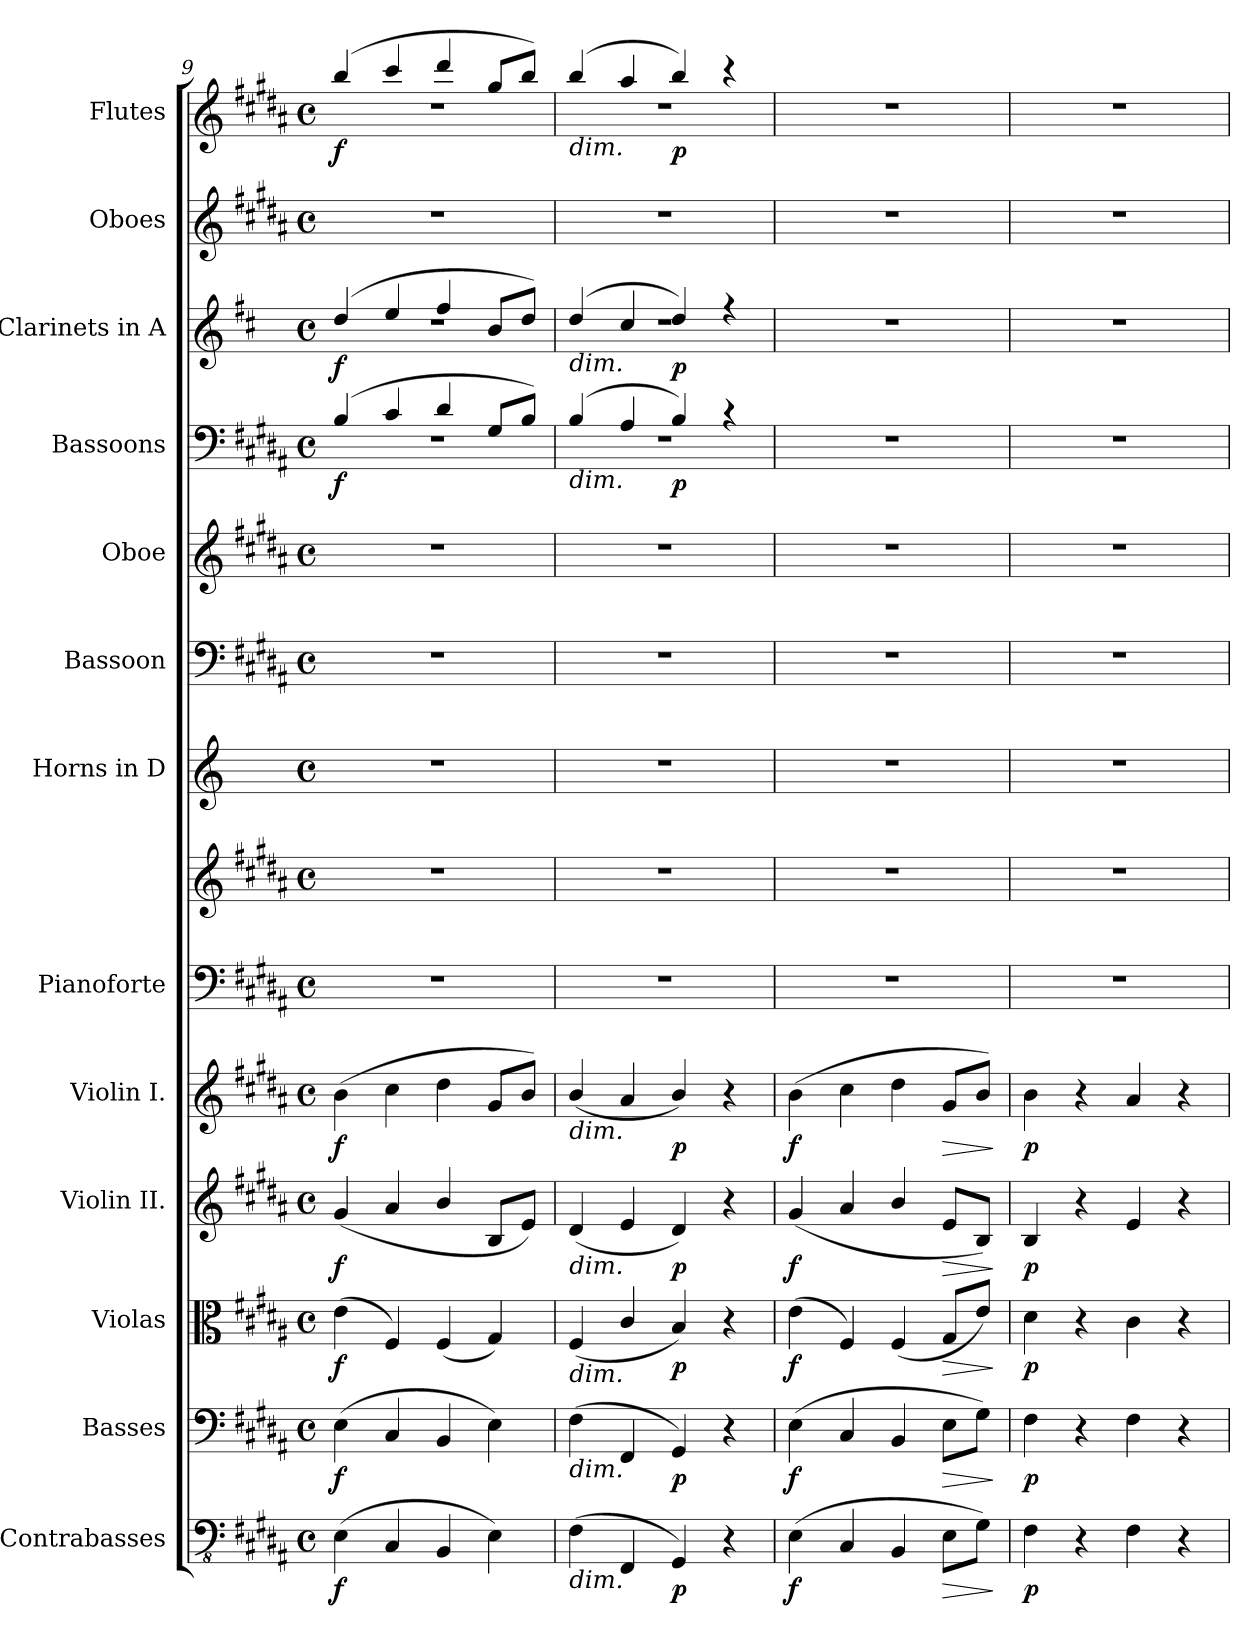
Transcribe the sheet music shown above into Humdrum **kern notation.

**kern	**dynam	**kern	**dynam	**kern	**dynam	**kern	**dynam	**kern	**dynam	**kern	**kern	**kern	**kern	**kern	**kern	**dynam	**kern	**dynam	**kern	**kern	**dynam
*part13	*part13	*part12	*part12	*part11	*part11	*part10	*part10	*part9	*part9	*part8	*part8	*part7	*part6	*part5	*part4	*part4	*part3	*part3	*part2	*part1	*part1
*staff14	*staff14	*staff13	*staff13	*staff12	*staff12	*staff11	*staff11	*staff10	*staff10	*staff9	*staff8	*staff7	*staff6	*staff5	*staff4	*staff4	*staff3	*staff3	*staff2	*staff1	*staff1
*I"Contrabasses	*	*I"Basses	*	*I"Violas	*	*I"Violin II.	*	*I"Violin I.	*	*I"Pianoforte	*	*I"Horns in D	*I"Bassoon	*I"Oboe	*I"Bassoons	*	*I"Clarinets in A	*	*I"Oboes	*I"Flutes	*
*I'Cbs.	*	*I'Bss.	*	*I'Vlas.	*	*I'Vln. II.	*	*I'Vln. I.	*	*I'Pno	*	*I'Hn.	*I'Bsn.	*I'Ob.	*I'Bsn.	*	*	*	*I'Ob.	*I'Fl.	*
*clefFv4	*	*clefF4	*	*clefC3	*	*clefG2	*	*clefG2	*	*clefF4	*clefG2	*clefG2	*clefF4	*clefG2	*clefF4	*	*clefG2	*	*clefG2	*clefG2	*
*	*	*	*	*	*	*	*	*	*	*	*	*ITrd6c10	*	*	*	*	*ITrd2c3	*	*	*	*
*k[f#c#g#d#a#]	*	*k[f#c#g#d#a#]	*	*k[f#c#g#d#a#]	*	*k[f#c#g#d#a#]	*	*k[f#c#g#d#a#]	*	*k[f#c#g#d#a#]	*k[f#c#g#d#a#]	*k[f#c#]	*k[f#c#g#d#a#]	*k[f#c#g#d#a#]	*k[f#c#g#d#a#]	*	*k[f#c#g#d#a#]	*	*k[f#c#g#d#a#]	*k[f#c#g#d#a#]	*
*M4/4	*	*M4/4	*	*M4/4	*	*M4/4	*	*M4/4	*	*M4/4	*M4/4	*M4/4	*M4/4	*M4/4	*M4/4	*	*M4/4	*	*M4/4	*M4/4	*
*met(c)	*	*met(c)	*	*met(c)	*	*met(c)	*	*met(c)	*	*met(c)	*met(c)	*met(c)	*met(c)	*met(c)	*met(c)	*	*met(c)	*	*met(c)	*met(c)	*
=9	=9	=9	=9	=9	=9	=9	=9	=9	=9	=9	=9	=9	=9	=9	=9	=9	=9	=9	=9	=9	=9
*	*	*	*	*	*	*	*	*	*	*	*	*	*	*	*^	*	*^	*	*	*^	*
!	!LO:DY:b	!	!LO:DY:b	!	!LO:DY:b	!	!LO:DY:b	!	!LO:DY:b	!	!	!	!	!	!	!	!LO:DY:b	!	!	!LO:DY:b	!	!	!	!LO:DY:b
(>4EE\	f	(>4E\	f	(>4e\	f	(<4g#/	f	(>4b\	f	1r	1r	1r	1r	1r	(>4B/	1rF	f	(>4b/	1rdd	f	1r	(>4bb/	1rdd	f
4CC#/	.	4C#/	.	4F#/)	.	4a#/	.	4cc#\	.	.	.	.	.	.	4c#/	.	.	4cc#/	.	.	.	4ccc#/	.	.
4BBB/	.	4BB/	.	(<4F#/	.	4b/	.	4dd#\	.	.	.	.	.	.	4d#/	.	.	4dd#/	.	.	.	4ddd#/	.	.
4EE\)	.	4E\)	.	4G#/)	.	8B/L	.	8g#/L	.	.	.	.	.	.	8G#/L	.	.	8g#/L	.	.	.	8gg#/L	.	.
.	.	.	.	.	.	8e/J)	.	8b/J)	.	.	.	.	.	.	8B/J)	.	.	8b/J)	.	.	.	8bb/J)	.	.
=10	=10	=10	=10	=10	=10	=10	=10	=10	=10	=10	=10	=10	=10	=10	=10	=10	=10	=10	=10	=10	=10	=10	=10	=10
!	!	!	!	!	!	!	!	!	!	!	!	!	!	!	!	!	!	!	!	!	!	!LO:TX:b:i:t=dim.	!	!
!	!	!	!	!	!	!	!	!	!	!	!	!	!	!	!	!	!	!LO:TX:b:i:t=dim.	!	!	!	!	!	!
!	!	!	!	!	!	!	!	!	!	!	!	!	!	!	!LO:TX:b:i:t=dim.	!	!	!	!	!	!	!	!	!
!	!	!	!	!	!	!	!	!LO:TX:b:i:t=dim.	!	!	!	!	!	!	!	!	!	!	!	!	!	!	!	!
!	!	!	!	!	!	!LO:TX:b:i:t=dim.	!	!	!	!	!	!	!	!	!	!	!	!	!	!	!	!	!	!
!	!	!	!	!LO:TX:b:i:t=dim.	!	!	!	!	!	!	!	!	!	!	!	!	!	!	!	!	!	!	!	!
!	!	!LO:TX:b:i:t=dim.	!	!	!	!	!	!	!	!	!	!	!	!	!	!	!	!	!	!	!	!	!	!
!LO:TX:b:i:t=dim.	!	!	!	!	!	!	!	!	!	!	!	!	!	!	!	!	!	!	!	!	!	!	!	!
(>4FF#\	.	(>4F#\	.	(<4F#/	.	(<4d#/	.	(<4b/	.	1r	1r	1r	1r	1r	(>4B/	1rF	.	(>4b/	1rdd	.	1r	(>4bb/	1rdd	.
4FFF#/	.	4FF#/	.	4c#/	.	4e/	.	4a#/	.	.	.	.	.	.	4A#/	.	.	4a#/	.	.	.	4aa#/	.	.
!	!LO:DY:b	!	!LO:DY:b	!	!LO:DY:b	!	!LO:DY:b	!	!LO:DY:b	!	!	!	!	!	!	!	!LO:DY:b	!	!	!LO:DY:b	!	!	!	!LO:DY:b
4GGG#/)	p	4GG#/)	p	4B/)	p	4d#/)	p	4b/)	p	.	.	.	.	.	4B/)	.	p	4b/)	.	p	.	4bb/)	.	p
4r	.	4r	.	4r	.	4r	.	4r	.	.	.	.	.	.	4r	.	.	4r	.	.	.	4r	.	.
*	*	*	*	*	*	*	*	*	*	*	*	*	*	*	*v	*v	*	*	*	*	*	*v	*v	*
*	*	*	*	*	*	*	*	*	*	*	*	*	*	*	*	*	*v	*v	*	*	*	*
!!LO:PB:g=z
=11	=11	=11	=11	=11	=11	=11	=11	=11	=11	=11	=11	=11	=11	=11	=11	=11	=11	=11	=11	=11	=11
!	!LO:DY:b	!	!LO:DY:b	!	!LO:DY:b	!	!LO:DY:b	!	!LO:DY:b	!	!	!	!	!	!	!	!	!	!	!	!
(>4EE\	f	(>4E\	f	(>4e\	f	(<4g#/	f	(>4b\	f	1r	1r	1r	1r	1r	1r	.	1r	.	1r	1r	.
4CC#/	.	4C#/	.	4F#/)	.	4a#/	.	4cc#\	.	.	.	.	.	.	.	.	.	.	.	.	.
4BBB/	.	4BB/	.	(<4F#/	.	4b/	.	4dd#\	.	.	.	.	.	.	.	.	.	.	.	.	.
!	!LO:HP:b	!	!LO:HP:b	!	!LO:HP:b	!	!LO:HP:b	!	!LO:HP:b	!	!	!	!	!	!	!	!	!	!	!	!
8EE\L	>	8E\L	>	8G#/L	>	8e/L	>	8g#/L	>	.	.	.	.	.	.	.	.	.	.	.	.
8GG#\J)	.	8G#\J)	.	8e/J)	.	8B/J)	.	8b/J)	.	.	.	.	.	.	.	.	.	.	.	.	.
.	]	.	]	.	]	.	]	.	]	.	.	.	.	.	.	.	.	.	.	.	.
=12	=12	=12	=12	=12	=12	=12	=12	=12	=12	=12	=12	=12	=12	=12	=12	=12	=12	=12	=12	=12	=12
!	!LO:DY:b	!	!LO:DY:b	!	!LO:DY:b	!	!LO:DY:b	!	!LO:DY:b	!	!	!	!	!	!	!	!	!	!	!	!
4FF#\	p	4F#\	p	4d#\	p	4B/	p	4b\	p	1r	1r	1r	1r	1r	1r	.	1r	.	1r	1r	.
4r	.	4r	.	4r	.	4r	.	4r	.	.	.	.	.	.	.	.	.	.	.	.	.
4FF#\	.	4F#\	.	4c#\	.	4e/	.	4a#/	.	.	.	.	.	.	.	.	.	.	.	.	.
4r	.	4r	.	4r	.	4r	.	4r	.	.	.	.	.	.	.	.	.	.	.	.	.
=	=	=	=	=	=	=	=	=	=	=	=	=	=	=	=	=	=	=	=	=	=
*-	*-	*-	*-	*-	*-	*-	*-	*-	*-	*-	*-	*-	*-	*-	*-	*-	*-	*-	*-	*-	*-
